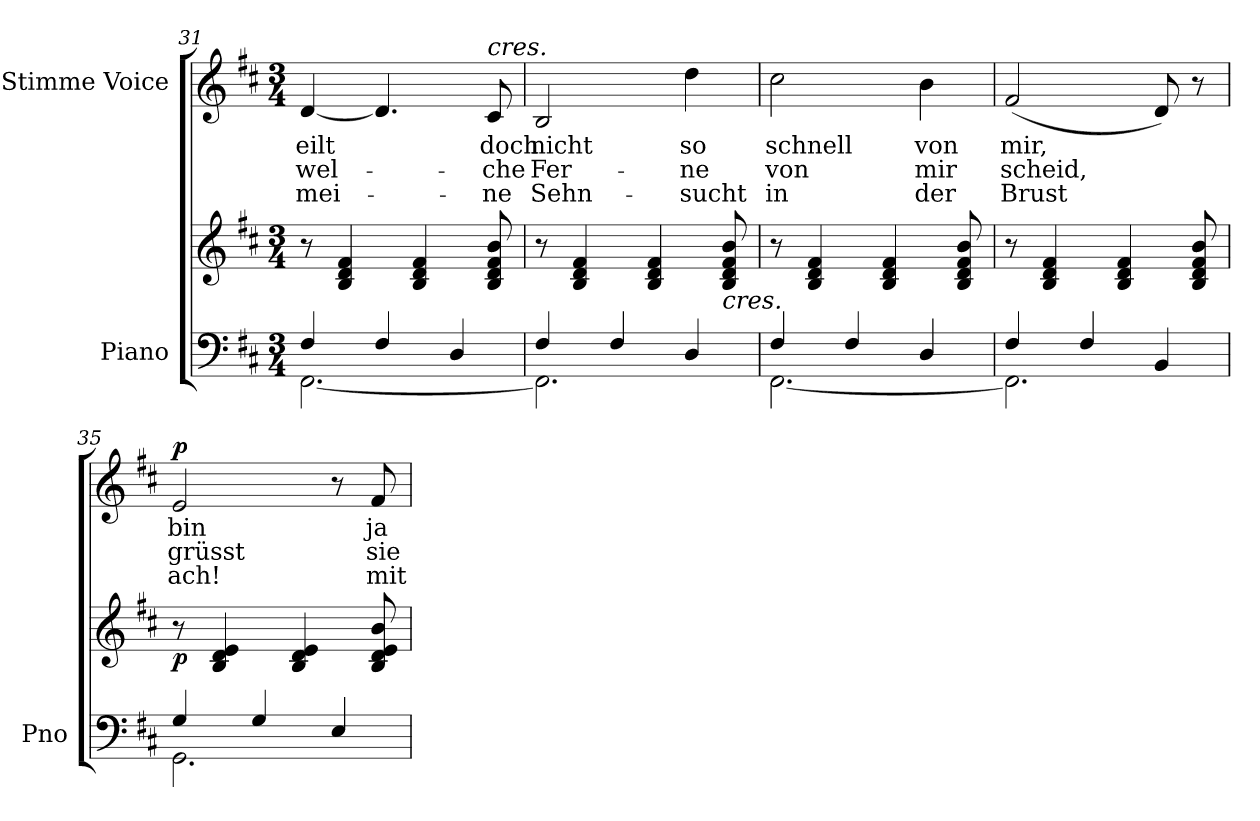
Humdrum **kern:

**kern	**kern	**dynam	**kern	**text	**text	**text	**dynam
*part2	*part2	*part2	*part1	*part1	*part1	*part1	*part1
*staff3	*staff2	*staff2/3	*staff1	*staff1	*staff1	*staff1	*staff1
*I"Piano	*	*	*I"Stimme Voice	*	*	*	*
*I'Pno	*	*	*	*	*	*	*
*clefF4	*clefG2	*	*clefG2	*	*	*	*
*k[f#c#]	*k[f#c#]	*	*k[f#c#]	*	*	*	*
*M3/4	*M3/4	*	*M3/4	*	*	*	*
=31	=31	=31	=31	=31	=31	=31	=31
*^	*	*	*	*	*	*	*
!	!	!	!	!	!LO:LY:b	!LO:LY:b	!LO:LY:b	!
4F#/	[2.FF#\	8r	.	[4d/	eilt	wel-	mei-	.
.	.	4B/ 4d/ 4f#/	.	.	.	.	.	.
4F#/	.	.	.	4.d/]	.	.	.	.
.	.	4B/ 4d/ 4f#/	.	.	.	.	.	.
4D/	.	.	.	.	.	.	.	.
!	!	!	!	!LO:TX:a:i:t=cres.	!	!	!	!
!	!	!	!	!	!LO:LY:b	!LO:LY:b	!LO:LY:b	!
.	.	8B/ 8d/ 8f#/ 8b/	.	8c#/	doch	-che	-ne	.
!!LO:LB:g=z
=32	=32	=32	=32	=32	=32	=32	=32	=32
!	!	!	!	!	!LO:LY:b	!LO:LY:b	!LO:LY:b	!
4F#/	2.FF#\]	8r	.	2B/	nicht	Fer-	Sehn-	.
.	.	4B/ 4d/ 4f#/	.	.	.	.	.	.
4F#/	.	.	.	.	.	.	.	.
.	.	4B/ 4d/ 4f#/	.	.	.	.	.	.
!	!	!	!	!	!LO:LY:b	!LO:LY:b	!LO:LY:b	!
4D/	.	.	.	4dd\	so	-ne	-sucht	.
!	!	!LO:TX:b:i:t=cres.	!	!	!	!	!	!
.	.	8B/ 8d/ 8f#/ 8b/	.	.	.	.	.	.
=33	=33	=33	=33	=33	=33	=33	=33	=33
!	!	!	!	!	!LO:LY:b	!LO:LY:b	!LO:LY:b	!
4F#/	[2.FF#\	8r	.	2cc#\	schnell	von	in	.
.	.	4B/ 4d/ 4f#/	.	.	.	.	.	.
4F#/	.	.	.	.	.	.	.	.
.	.	4B/ 4d/ 4f#/	.	.	.	.	.	.
!	!	!	!	!	!LO:LY:b	!LO:LY:b	!LO:LY:b	!
4D/	.	.	.	4b\	von	mir	der	.
.	.	8B/ 8d/ 8f#/ 8b/	.	.	.	.	.	.
=34	=34	=34	=34	=34	=34	=34	=34	=34
!	!	!	!	!	!LO:LY:b	!LO:LY:b	!LO:LY:b	!
4F#/	2.FF#\]	8r	.	(2f#/	mir,	scheid,	Brust	.
.	.	4B/ 4d/ 4f#/	.	.	.	.	.	.
4F#/	.	.	.	.	.	.	.	.
.	.	4B/ 4d/ 4f#/	.	.	.	.	.	.
4BB/	.	.	.	8d/)	.	.	.	.
.	.	8B/ 8d/ 8f#/ 8b/	.	8r	.	.	.	.
=35	=35	=35	=35	=35	=35	=35	=35	=35
!	!	!	!LO:DY:b	!	!LO:LY:b	!LO:LY:b	!LO:LY:b	!LO:DY:a
4G/	2.GG\	8r	p	2e/	bin	grüsst	ach!	p
.	.	4B/ 4d/ 4e/	.	.	.	.	.	.
4G/	.	.	.	.	.	.	.	.
.	.	4B/ 4d/ 4e/	.	.	.	.	.	.
4E/	.	.	.	8r	.	.	.	.
!	!	!	!	!	!LO:LY:b	!LO:LY:b	!LO:LY:b	!
.	.	8B/ 8d/ 8e/ 8b/	.	8f#/	ja	sie	mit	.
*v	*v	*	*	*	*	*	*	*
=	=	=	=	=	=	=	=
*-	*-	*-	*-	*-	*-	*-	*-
